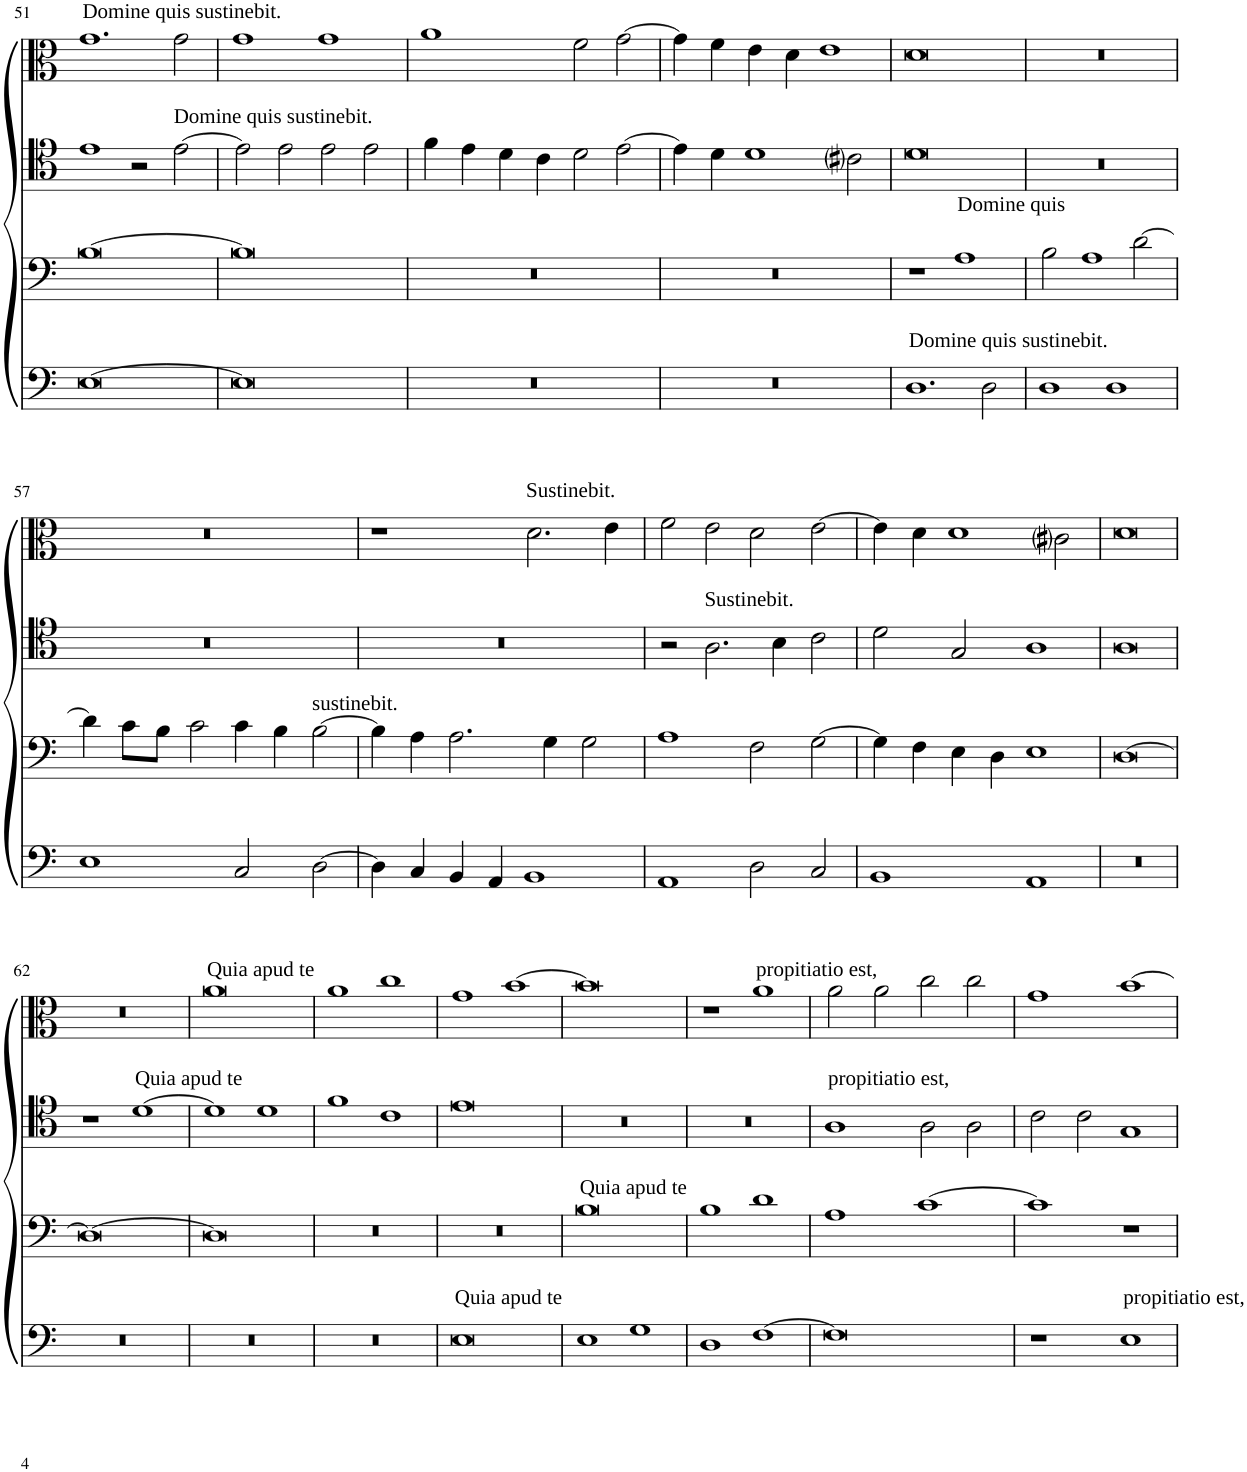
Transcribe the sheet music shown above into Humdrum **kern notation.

**kern	**kern	**kern	**kern
*part4	*part3	*part2	*part1
*staff4	*staff3	*staff2	*staff1
*I"Bassus	*I"Quintus	*I"Tenor	*I"Cantus
!!LO:PB:g=z
*clefF4	*clefF4	*clefC4	*clefC3
*k[]	*k[]	*k[]	*k[]
*M2/1	*M2/1	*M2/1	*M2/1
=51	=51	=51	=51
!	!	!	!LO:TX:a:t=Domine quis sustinebit.
[0E	[0B	1e	1.g
.	.	2r	.
!	!	!LO:TX:a:t=Domine quis sustinebit.	!
.	.	[2e\	2g\
=52	=52	=52	=52
0E]	0B]	2e\]	1g
.	.	2e\	.
.	.	2e\	1g
.	.	2e\	.
=53	=53	=53	=53
0r	0r	4f\	1a
.	.	4e\	.
.	.	4d\	.
.	.	4c\	.
.	.	2d\	2f\
.	.	[2e\	[2g\
=54	=54	=54	=54
0r	0r	4e\]	4g\]
.	.	4d\	4f\
.	.	1d	4e\
.	.	.	4d\
.	.	.	1e
.	.	2c#i\	.
=55	=55	=55	=55
!LO:TX:a:t=Domine quis sustinebit.	!	!	!
1.D	1r	0d	0d
!	!LO:TX:a:t=Domine quis	!	!
.	1A	.	.
2D\	.	.	.
=56	=56	=56	=56
1D	2B\	0r	0r
.	1A	.	.
1D	.	.	.
.	[2d\	.	.
!!LO:LB:g=z
=57	=57	=57	=57
1E	4d\]	0r	0r
.	8c\L	.	.
.	8B\J	.	.
.	2c\	.	.
2C/	4c\	.	.
.	4B\	.	.
!	!LO:TX:a:t=sustinebit.	!	!
[2D\	[2B\	.	.
=58	=58	=58	=58
4D\]	4B\]	0r	1r
4C/	4A\	.	.
4BB/	2.A\	.	.
4AA/	.	.	.
!	!	!	!LO:TX:a:t=Sustinebit.
1BB	.	.	2.d\
.	4G\	.	.
.	2G\	.	.
.	.	.	4e\
=59	=59	=59	=59
1AA	1A	2r	2f\
!	!	!LO:TX:a:t=Sustinebit.	!
.	.	2.A\	2e\
2D\	2F\	.	2d\
.	.	4B\	.
2C/	[2G\	2c\	[2e\
=60	=60	=60	=60
1BB	4G\]	2d\	4e\]
.	4F\	.	4d\
.	4E\	2G/	1d
.	4D\	.	.
1AA	1E	1A	.
.	.	.	2c#i\
=61	=61	=61	=61
0r	[0D	0A	0d
!!LO:LB:g=z
=62	=62	=62	=62
0r	0D_	1r	0r
!	!	!LO:TX:a:t=Quia apud te	!
.	.	[1d	.
=63	=63	=63	=63
!	!	!	!LO:TX:a:t=Quia apud te
0r	0D]	1d]	0a
.	.	1d	.
=64	=64	=64	=64
0r	0r	1f	1a
.	.	1c	1cc
=65	=65	=65	=65
!LO:TX:a:t=Quia apud te	!	!	!
0E	0r	0e	1g
.	.	.	[1b
=66	=66	=66	=66
!	!LO:TX:a:t=Quia apud te	!	!
1E	0B	0r	0b]
1G	.	.	.
=67	=67	=67	=67
1D	1B	0r	1r
!	!	!	!LO:TX:a:t=propitiatio est,
[1F	1d	.	1a
=68	=68	=68	=68
!	!	!LO:TX:a:t=propitiatio est,	!
0F]	1A	1A	2a\
.	.	.	2a\
.	[1c	2A\	2cc\
.	.	2A\	2cc\
=69	=69	=69	=69
1r	1c]	2c\	1g
.	.	2c\	.
!LO:TX:a:t=propitiatio est,	!	!	!
1E	1r	1G	[1b
=	=	=	=
*-	*-	*-	*-
